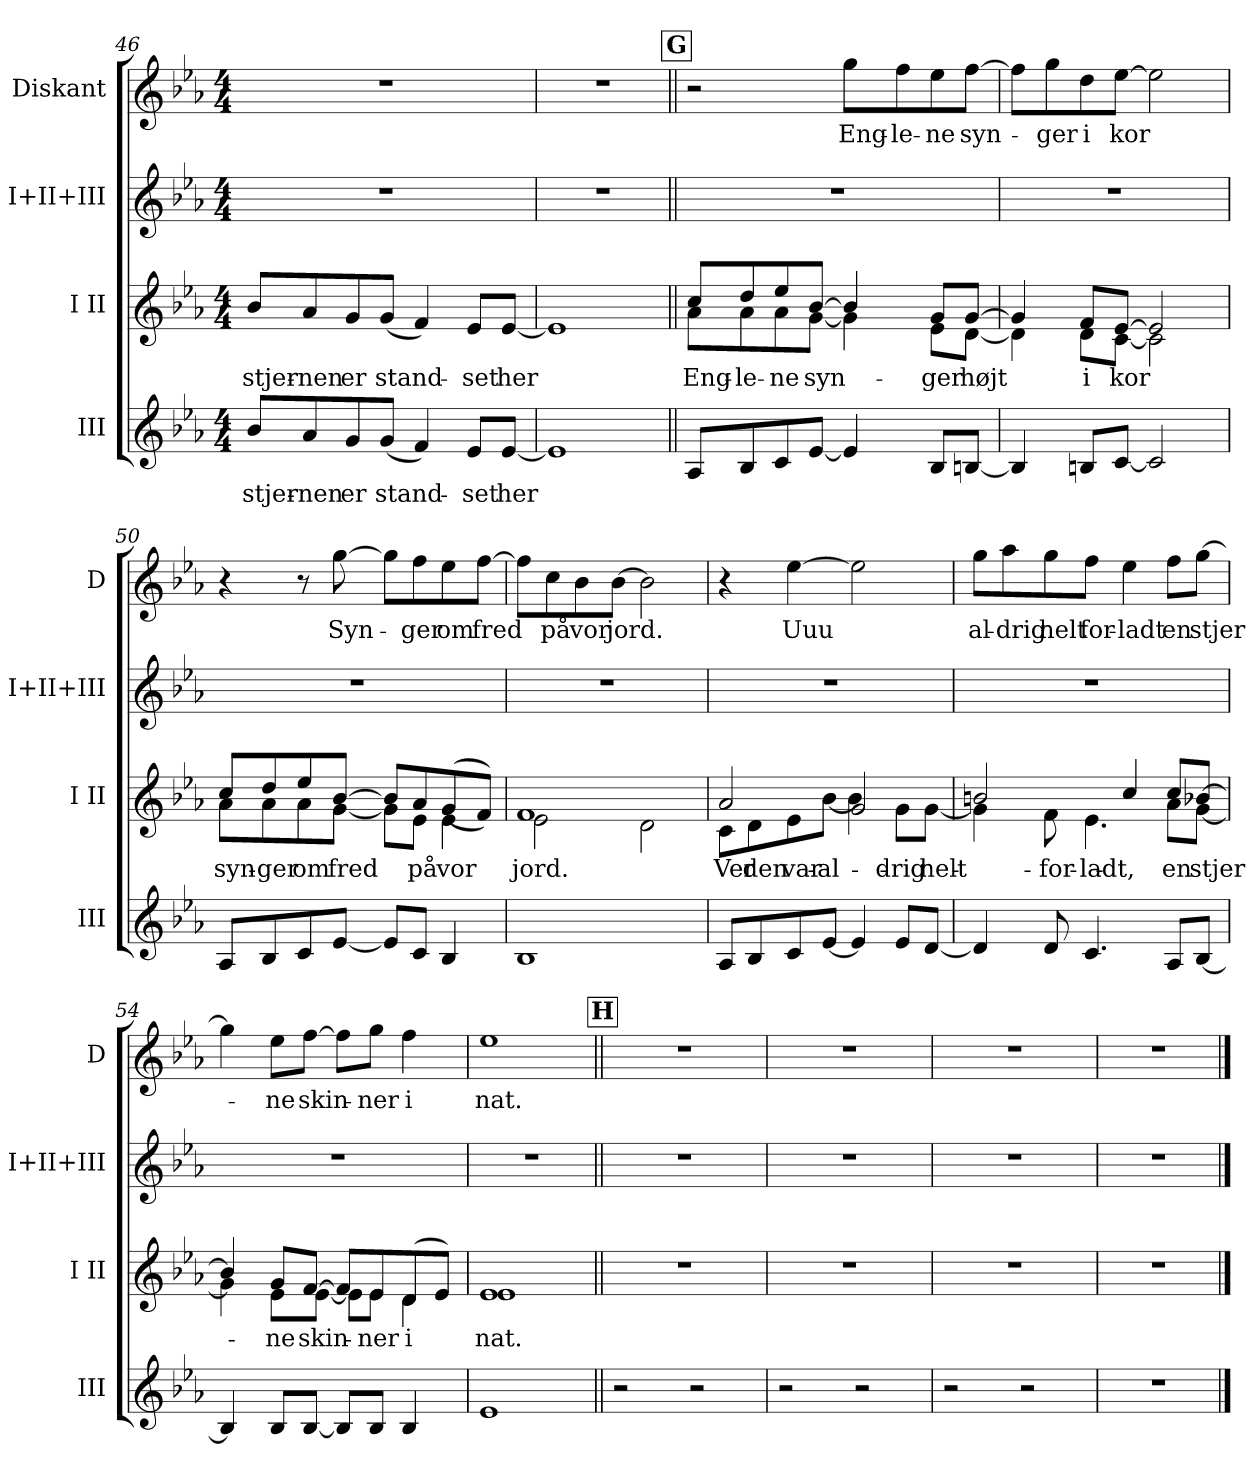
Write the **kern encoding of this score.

**kern	**text	**kern	**text	**kern	**kern	**text
*part4	*part4	*part3	*part3	*part2	*part1	*part1
*staff4	*staff4	*staff3	*staff3	*staff2	*staff1	*staff1
*I"III	*	*I"I II	*	*I"I+II+III	*I"Diskant	*
*I'III	*	*I'I II	*	*I'I+II+III	*I'D	*
*clefG2	*	*clefG2	*	*clefG2	*clefG2	*
*k[b-e-a-]	*	*k[b-e-a-]	*	*k[b-e-a-]	*k[b-e-a-]	*
*M4/4	*	*M4/4	*	*M4/4	*M4/4	*
=46	=46	=46	=46	=46	=46	=46
!	!LO:LY:b	!	!LO:LY:b	!	!	!
8b-/L	stjer-	8b-/L	stjer-	1r	1r	.
!	!LO:LY:b	!	!LO:LY:b	!	!	!
8a-/	-nen	8a-/	-nen	.	.	.
!	!LO:LY:b	!	!LO:LY:b	!	!	!
8g/	er	8g/	er	.	.	.
!	!LO:LY:b	!	!LO:LY:b	!	!	!
(8g/J	stand-	(8g/J	stand-	.	.	.
4f/)	.	4f/)	.	.	.	.
!	!LO:LY:b	!	!LO:LY:b	!	!	!
8e-/L	-set	8e-/L	-set	.	.	.
!	!LO:LY:b	!	!LO:LY:b	!	!	!
[8e-/J	her	[8e-/J	her	.	.	.
=47	=47	=47	=47	=47	=47	=47
1e-]	.	1e-]	.	1r	1r	.
!!LO:REH:place=s1:a:B:cj:fs=14:t=G
=48||	=48||	=48||	=48||	=48||	=48||	=48||
!	!	!	!LO:LY:b	!	!	!
*	*	*^	*	*	*	*
8A-/L	.	8cc/L	8a-\L	Eng-	1r	2r	.
!	!	!	!	!LO:LY:b	!	!	!
8B-/	.	8dd/	8a-\	-le-	.	.	.
!	!	!	!	!LO:LY:b	!	!	!
8c/	.	8ee-/	8a-\	-ne	.	.	.
!	!	!	!	!LO:LY:b	!	!	!
[8e-/J	.	[8b-/J	[8g\J	syn-	.	.	.
!	!	!	!	!	!	!	!LO:LY:b
4e-/]	.	4b-/]	4g\]	.	.	8gg\L	Eng-
!	!	!	!	!	!	!	!LO:LY:b
.	.	.	.	.	.	8ff\	-le-
!	!	!	!	!LO:LY:b	!	!	!LO:LY:b
8B-/L	.	8g/L	8e-\L	-ger	.	8ee-\	-ne
!	!	!	!	!LO:LY:b	!	!	!LO:LY:b
[8Bn/J	.	[8g/J	[8d\J	højt	.	[8ff\J	syn-
=49	=49	=49	=49	=49	=49	=49	=49
4B/]	.	4g/]	4d\]	.	1r	8ff\L]	.
!	!	!	!	!	!	!	!LO:LY:b
.	.	.	.	.	.	8gg\	-ger
!	!	!	!	!LO:LY:b	!	!	!LO:LY:b
8Bn/L	.	8f/L	8d\L	i	.	8dd\	i
!	!	!	!	!LO:LY:b	!	!	!LO:LY:b
[8c/J	.	[8e-/J	[8c\J	kor	.	[8ee-\J	kor
2c/]	.	2e-/]	2c\]	.	.	2ee-\]	.
=50	=50	=50	=50	=50	=50	=50	=50
!	!	!	!	!LO:LY:b	!	!	!
8A-/L	.	8cc/L	8a-\L	syn-	1r	4r	.
!	!	!	!	!LO:LY:b	!	!	!
8B-/	.	8dd/	8a-\	-ger	.	.	.
!	!	!	!	!LO:LY:b	!	!	!
8c/	.	8ee-/	8a-\	om	.	8r	.
!	!	!	!	!LO:LY:b	!	!	!LO:LY:b
[8e-/J	.	[8b-/J	[8g\J	fred	.	[8gg\	Syn-
8e-/L]	.	8b-/L]	8g\L]	.	.	8gg\L]	.
!	!	!	!	!LO:LY:b	!	!	!LO:LY:b
8c/J	.	8a-/	8e-\J	på	.	8ff\	-ger
!	!	!	!	!LO:LY:b	!	!	!LO:LY:b
4B-/	.	((8g/	4e-\	vor	.	8ee-\	om
!	!	!	!	!	!	!	!LO:LY:b
.	.	8f/J))	.	.	.	[8ff\J	fred
!!LO:LB:g=z
=51	=51	=51	=51	=51	=51	=51	=51
!	!	!	!	!LO:LY:b	!	!	!
1B-	.	1f	2e-\	jord.	1r	8ff\L]	.
!	!	!	!	!	!	!	!LO:LY:b
.	.	.	.	.	.	8cc\	på
!	!	!	!	!	!	!	!LO:LY:b
.	.	.	.	.	.	8b-\	vor
!	!	!	!	!	!	!	!LO:LY:b
.	.	.	.	.	.	[8b-\J	jord.
.	.	.	2d\	.	.	2b-\]	.
=52	=52	=52	=52	=52	=52	=52	=52
!	!	!	!	!LO:LY:b	!	!	!
8A-/L	.	2a-/	8c\L	Ver-	1r	4r	.
!	!	!	!	!LO:LY:b	!	!	!
8B-/	.	.	8d\	-den	.	.	.
!	!	!	!	!LO:LY:b	!	!	!LO:LY:b
8c/	.	.	8e-\	var	.	[4ee-\	Uuu
!	!	!	!	!LO:LY:b	!	!	!
[8e-/J	.	.	[8b-\J	al-	.	.	.
4e-/]	.	2g/	4b-\]	.	.	2ee-\]	.
!	!	!	!	!LO:LY:b	!	!	!
8e-/L	.	.	8g\L	-drig	.	.	.
!	!	!	!	!LO:LY:b	!	!	!
[8d/J	.	.	[8g\J	helt	.	.	.
=53	=53	=53	=53	=53	=53	=53	=53
!	!	!	!	!	!	!	!LO:LY:b
4d/]	.	2bn/	4g\]	.	1r	8gg\L	al-
!	!	!	!	!	!	!	!LO:LY:b
.	.	.	.	.	.	8aa-\	-drig
!	!	!	!	!LO:LY:b	!	!	!LO:LY:b
8d/	.	.	8f\	for-	.	8gg\	helt
!	!	!	!	!LO:LY:b	!	!	!LO:LY:b
4.c/	.	.	4.e-\	-ladt,	.	8ff\J	for-
!	!	!	!	!	!	!	!LO:LY:b
.	.	4cc/	.	.	.	4ee-\	-ladt
!	!	!	!	!LO:LY:b	!	!	!LO:LY:b
8A-/L	.	8cc/L	8a-\L	en	.	8ff\L	en
!	!	!	!	!LO:LY:b	!	!	!LO:LY:b
[8B-/J	.	[8b-X/J	[8g\J	stjer-	.	[8gg\J	stjer-
=54	=54	=54	=54	=54	=54	=54	=54
4B-/]	.	4b-/]	4g\]	.	1r	4gg\]	.
!	!	!	!	!LO:LY:b	!	!	!LO:LY:b
8B-/L	.	8g/L	8e-\L	-ne	.	8ee-\L	-ne
!	!	!	!	!LO:LY:b	!	!	!LO:LY:b
[8B-/J	.	[8f/J	[8e-\J	skin-	.	[8ff\J	skin-
8B-/L]	.	8f/L]	8e-\L]	.	.	8ff\L]	.
!	!	!	!	!LO:LY:b	!	!	!LO:LY:b
8B-/J	.	8e-/	8e-\J	-ner	.	8gg\J	-ner
!	!	!	!	!LO:LY:b	!	!	!LO:LY:b
4B-/	.	(8d/	4d\	i	.	4ff\	i
.	.	8e-/J)	.	.	.	.	.
=55	=55	=55	=55	=55	=55	=55	=55
!	!	!	!	!LO:LY:b	!	!	!LO:LY:b
1e-	.	1e-	1e-	nat.	1r	1ee-	nat.
*	*	*v	*v	*	*	*	*
!!LO:REH:place=s1:a:B:cj:fs=14:t=H
=56||	=56||	=56||	=56||	=56||	=56||	=56||
2r	.	1r	.	1r	1r	.
2r	.	.	.	.	.	.
=57	=57	=57	=57	=57	=57	=57
2r	.	1r	.	1r	1r	.
2r	.	.	.	.	.	.
!!LO:LB:g=z
=58	=58	=58	=58	=58	=58	=58
2r	.	1r	.	1r	1r	.
2r	.	.	.	.	.	.
=59	=59	=59	=59	=59	=59	=59
1r	.	1r	.	1r	1r	.
==	==	==	==	==	==	==
*-	*-	*-	*-	*-	*-	*-
